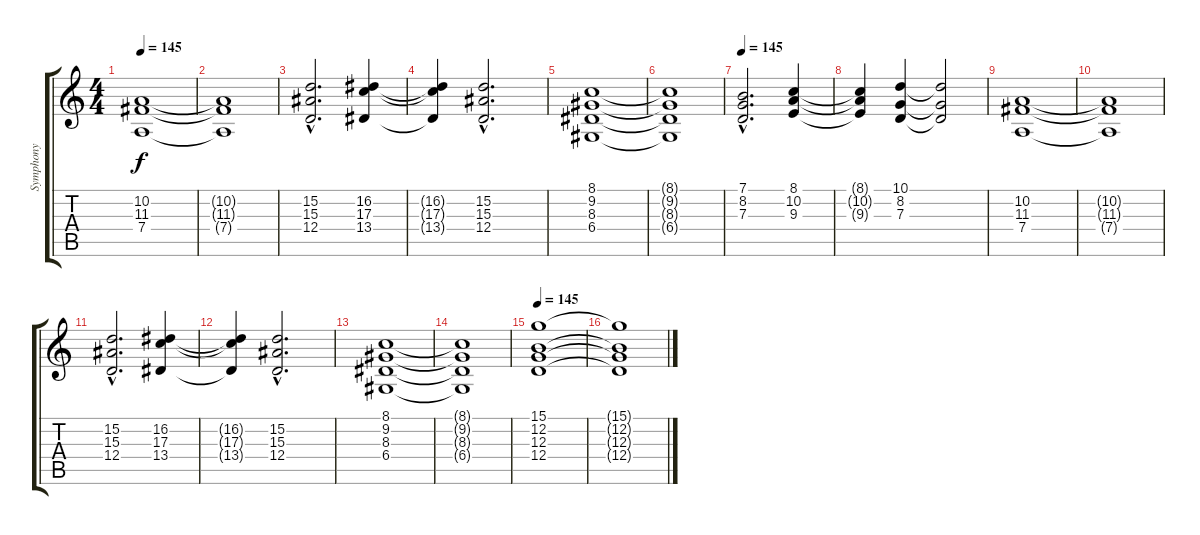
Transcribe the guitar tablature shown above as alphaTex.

\track ("Symphony" "Symphony") {instrument stringensemble1}
\staff {score tabs}
\tuning (E4 B3 G3 D3 A2 E2) {hide}
\ts (4 4)
\tempo 145
\clef g2
\ks c
(10.2 11.3 7.4).1{dy f} |
(10.2{t} 11.3{t} 7.4{t}).1 |
(15.2{hac} 15.3{hac} 12.4{hac}).2{d} (16.2 17.3 13.4).4 |
(16.2{t} 17.3{t} 13.4{t}).4 (15.2{hac} 15.3{hac} 12.4{hac}).2{d} |
(8.1 9.2 8.3 6.4).1 |
(8.1{t} 9.2{t} 8.3{t} 6.4{t}).1 |
\tempo 145
(7.1{hac} 8.2{hac} 7.3{hac}).2{d} (8.1 10.2 9.3).4 |
(8.1{t} 10.2{t} 9.3{t}).4 (10.1 8.2 7.3).4 (10.1{t} 8.2{t} 7.3{t}).2 |
(10.2 11.3 7.4).1 |
(10.2{t} 11.3{t} 7.4{t}).1 |
(15.2{hac} 15.3{hac} 12.4{hac}).2{d} (16.2 17.3 13.4).4 |
(16.2{t} 17.3{t} 13.4{t}).4 (15.2{hac} 15.3{hac} 12.4{hac}).2{d} |
(8.1 9.2 8.3 6.4).1 |
(8.1{t} 9.2{t} 8.3{t} 6.4{t}).1 |
\tempo 145
(15.1 12.2 12.3 12.4).1 |
(15.1{t} 12.2{t} 12.3{t} 12.4{t}).1
